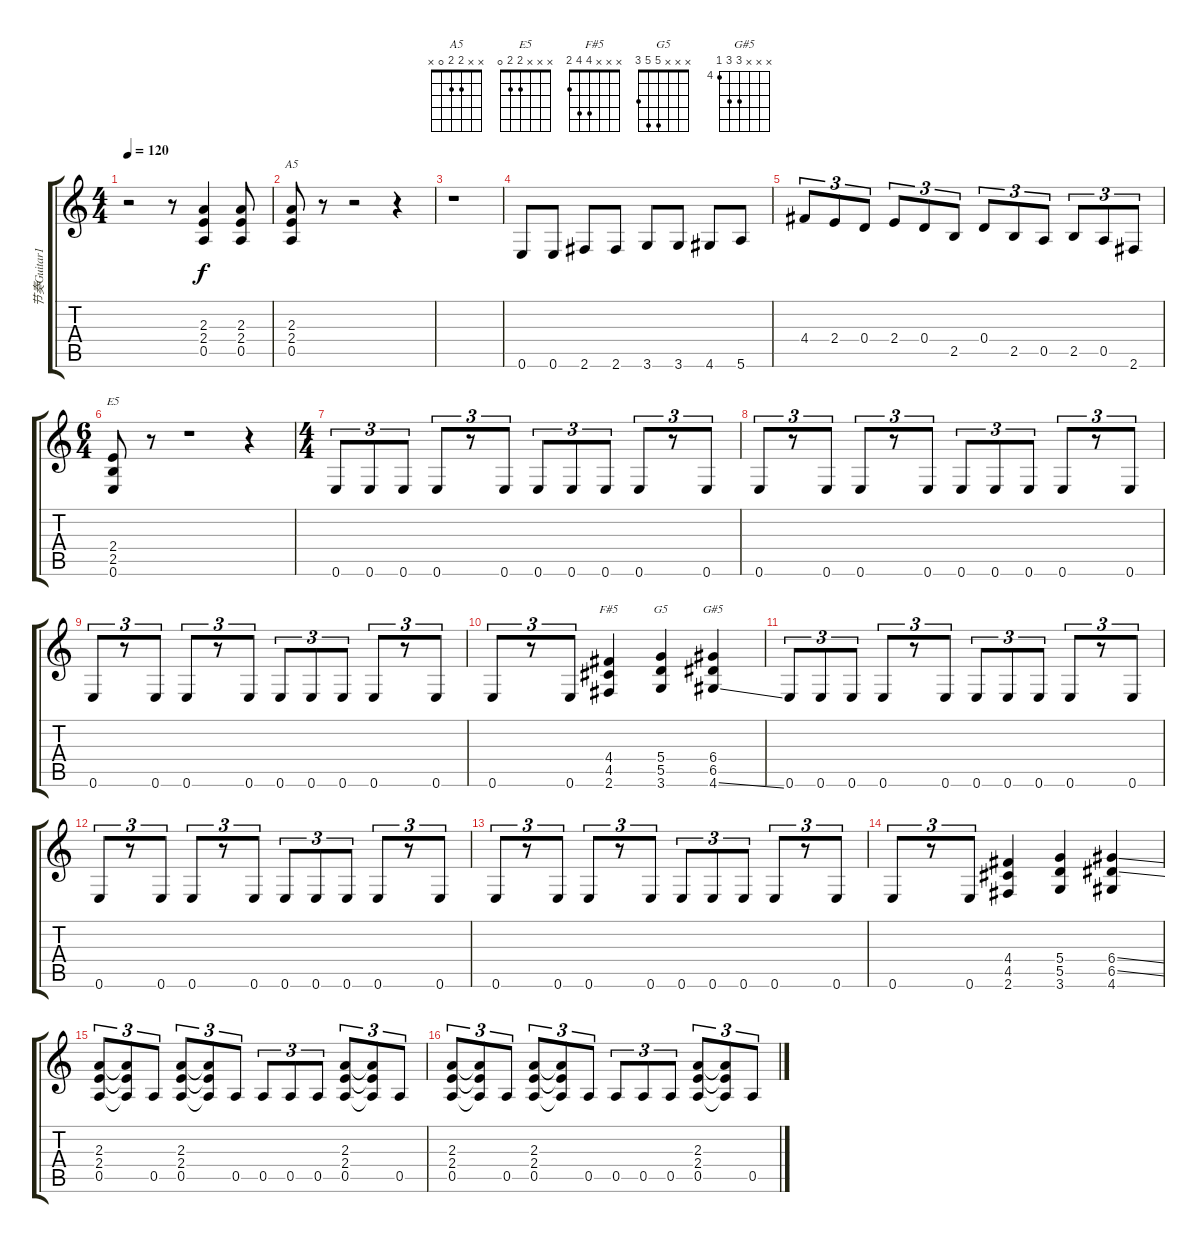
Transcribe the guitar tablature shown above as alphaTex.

\track ("节奏Guitar1" "节奏Guitar1") {instrument distortionguitar}
\staff {score tabs}
\tuning (E4 B3 G3 D3 A2 E2) {hide}
\chord ("A5" x x 2 2 0 x)
\chord ("E5" x x x 2 2 0)
\chord ("F#5" x x x 4 4 2)
\chord ("G5" x x x 5 5 3)
\chord ("G#5" x x x 6 6 4) {firstfret 4}
\ts (4 4)
\tempo 120
\clef g2
\ks c
r.2{dy f} r.8 (2.3 2.4 0.5).4 (2.3 2.4 0.5).8 |
(2.3 2.4 0.5).8{ch "A5"} r.8 r.2 r.4 |
r.1 |
0.6.8 0.6.8 2.6.8 2.6.8 3.6.8 3.6.8 4.6.8 5.6.8 |
4.4.8{tu (3 2)} 2.4.8{tu (3 2)} 0.4.8{tu (3 2)} 2.4.8{tu (3 2)} 0.4.8{tu (3 2)} 2.5.8{tu (3 2)} 0.4.8{tu (3 2)} 2.5.8{tu (3 2)} 0.5.8{tu (3 2)} 2.5.8{tu (3 2)} 0.5.8{tu (3 2)} 2.6.8{tu (3 2)} |
\ts (6 4)
(2.4 2.5 0.6).8{ch "E5"} r.8 r.1 r.4 |
\ts (4 4)
0.6.8{tu (3 2)} 0.6.8{tu (3 2)} 0.6.8{tu (3 2)} 0.6.8{tu (3 2)} r.8{tu (3 2)} 0.6.8{tu (3 2)} 0.6.8{tu (3 2)} 0.6.8{tu (3 2)} 0.6.8{tu (3 2)} 0.6.8{tu (3 2)} r.8{tu (3 2)} 0.6.8{tu (3 2)} |
0.6.8{tu (3 2)} r.8{tu (3 2)} 0.6.8{tu (3 2)} 0.6.8{tu (3 2)} r.8{tu (3 2)} 0.6.8{tu (3 2)} 0.6.8{tu (3 2)} 0.6.8{tu (3 2)} 0.6.8{tu (3 2)} 0.6.8{tu (3 2)} r.8{tu (3 2)} 0.6.8{tu (3 2)} |
0.6.8{tu (3 2)} r.8{tu (3 2)} 0.6.8{tu (3 2)} 0.6.8{tu (3 2)} r.8{tu (3 2)} 0.6.8{tu (3 2)} 0.6.8{tu (3 2)} 0.6.8{tu (3 2)} 0.6.8{tu (3 2)} 0.6.8{tu (3 2)} r.8{tu (3 2)} 0.6.8{tu (3 2)} |
0.6.8{tu (3 2)} r.8{tu (3 2)} 0.6.8{tu (3 2)} (4.4 4.5 2.6).4{ch "F#5"} (5.4 5.5 3.6).4{ch "G5"} (6.4 6.5 4.6{ss}).4{ch "G#5"} |
0.6.8{tu (3 2)} 0.6.8{tu (3 2)} 0.6.8{tu (3 2)} 0.6.8{tu (3 2)} r.8{tu (3 2)} 0.6.8{tu (3 2)} 0.6.8{tu (3 2)} 0.6.8{tu (3 2)} 0.6.8{tu (3 2)} 0.6.8{tu (3 2)} r.8{tu (3 2)} 0.6.8{tu (3 2)} |
0.6.8{tu (3 2)} r.8{tu (3 2)} 0.6.8{tu (3 2)} 0.6.8{tu (3 2)} r.8{tu (3 2)} 0.6.8{tu (3 2)} 0.6.8{tu (3 2)} 0.6.8{tu (3 2)} 0.6.8{tu (3 2)} 0.6.8{tu (3 2)} r.8{tu (3 2)} 0.6.8{tu (3 2)} |
0.6.8{tu (3 2)} r.8{tu (3 2)} 0.6.8{tu (3 2)} 0.6.8{tu (3 2)} r.8{tu (3 2)} 0.6.8{tu (3 2)} 0.6.8{tu (3 2)} 0.6.8{tu (3 2)} 0.6.8{tu (3 2)} 0.6.8{tu (3 2)} r.8{tu (3 2)} 0.6.8{tu (3 2)} |
0.6.8{tu (3 2)} r.8{tu (3 2)} 0.6.8{tu (3 2)} (4.4 4.5 2.6).4 (5.4 5.5 3.6).4 (6.4{ss} 6.5{ss} 4.6).4 |
(2.3 2.4 0.5).8{tu (3 2)} (2.3{t} 2.4{t} 0.5{t}).8{tu (3 2)} 0.5.8{tu (3 2)} (2.3 2.4 0.5).8{tu (3 2)} (2.3{t} 2.4{t} 0.5{t}).8{tu (3 2)} 0.5.8{tu (3 2)} 0.5.8{tu (3 2)} 0.5.8{tu (3 2)} 0.5.8{tu (3 2)} (2.3 2.4 0.5).8{tu (3 2)} (2.3{t} 2.4{t} 0.5{t}).8{tu (3 2)} 0.5.8{tu (3 2)} |
(2.3 2.4 0.5).8{tu (3 2)} (2.3{t} 2.4{t} 0.5{t}).8{tu (3 2)} 0.5.8{tu (3 2)} (2.3 2.4 0.5).8{tu (3 2)} (2.3{t} 2.4{t} 0.5{t}).8{tu (3 2)} 0.5.8{tu (3 2)} 0.5.8{tu (3 2)} 0.5.8{tu (3 2)} 0.5.8{tu (3 2)} (2.3 2.4 0.5).8{tu (3 2)} (2.3{t} 2.4{t} 0.5{t}).8{tu (3 2)} 0.5.8{tu (3 2)}
